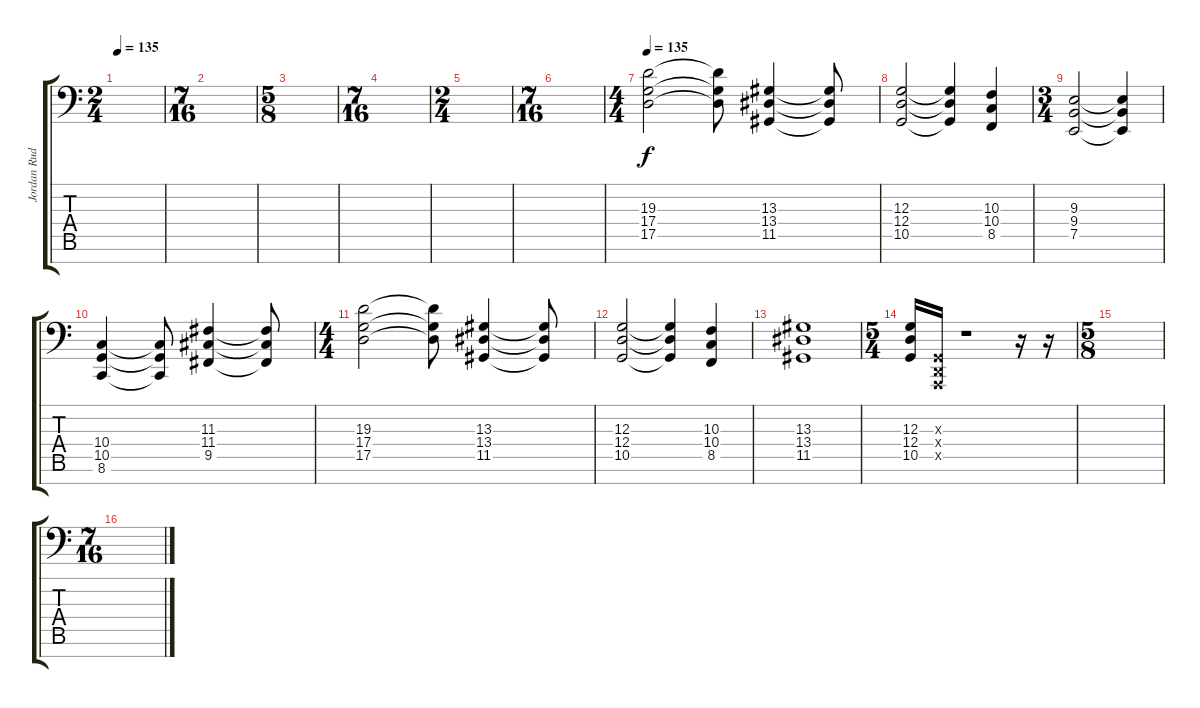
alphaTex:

\track ("Jordan Rudess Fill" "Jordan Rud") {instrument synthstrings2}
\staff {score tabs}
\tuning (E3 B2 G2 D2 A1 E1 B0) {hide}
\ts (2 4)
\tempo 135
\clef f4
\ks c
|
\ts (7 16)
|
\ts (5 8)
|
\ts (7 16)
|
\ts (2 4)
|
\ts (7 16)
|
\ts (4 4)
\tempo 135
(19.3 17.4 17.5).2{volume 10 instrument lead2sawtooth} (19.3{t} 17.4{t} 17.5{t}).8 (13.3 13.4 11.5).4 (13.3{t} 13.4{t} 11.5{t}).8 |
(12.3 12.4 10.5).2 (12.3{t} 12.4{t} 10.5{t}).4 (10.3 10.4 8.5).4 |
\ts (3 4)
(9.3 9.4 7.5).2 (9.3{t} 9.4{t} 7.5{t}).4 |
(10.4 10.5 8.6).4 (10.4{t} 10.5{t} 8.6{t}).8 (11.3 11.4 9.5).4 (11.3{t} 11.4{t} 9.5{t}).8 |
\ts (4 4)
(19.3 17.4 17.5).2 (19.3{t} 17.4{t} 17.5{t}).8 (13.3 13.4 11.5).4 (13.3{t} 13.4{t} 11.5{t}).8 |
(12.3 12.4 10.5).2 (12.3{t} 12.4{t} 10.5{t}).4 (10.3 10.4 8.5).4 |
(13.3 13.4 11.5).1 |
\ts (5 4)
(12.3 12.4 10.5).16 (0.3{x} 0.4{x} 0.5{x}).16 r.1 r.16 r.16 |
\ts (5 8)
|
\ts (7 16)
